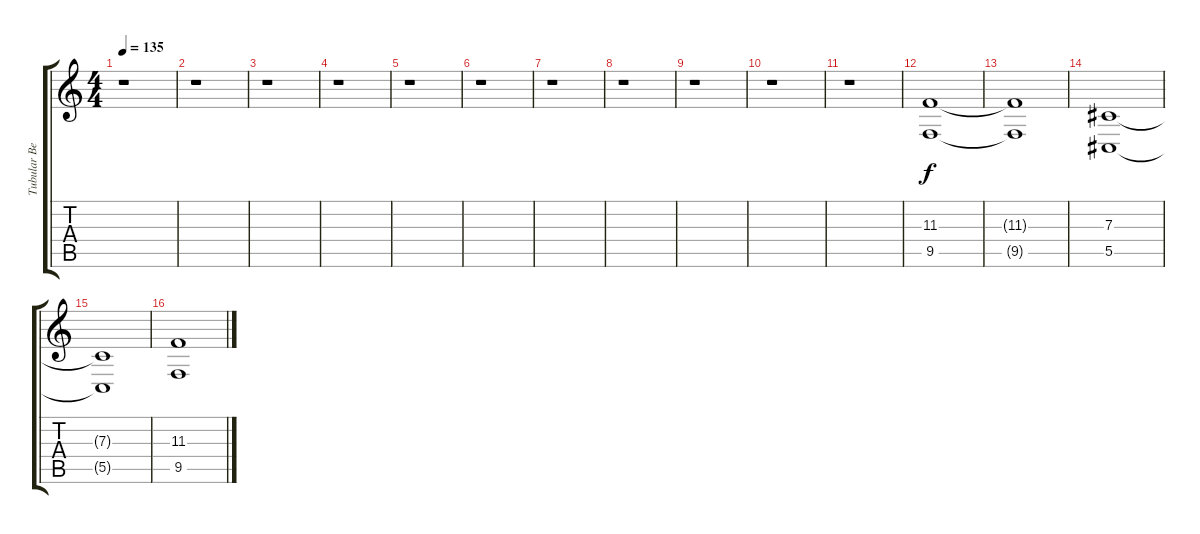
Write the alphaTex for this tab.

\track ("Tubular Bells" "Tubular Be") {instrument tubularbells}
\staff {score tabs}
\tuning (Eb4 Bb3 Gb3 Db3 Ab2 Eb2) {hide}
\ts (4 4)
\tempo 135
\clef g2
\ks c
r.1{dy f} |
r.1 |
r.1 |
r.1 |
r.1 |
r.1 |
r.1 |
r.1 |
r.1 |
r.1 |
r.1 |
(11.3 9.5).1 |
(11.3{t} 9.5{t}).1 |
(7.3 5.5).1 |
(7.3{t} 5.5{t}).1 |
(11.3 9.5).1
